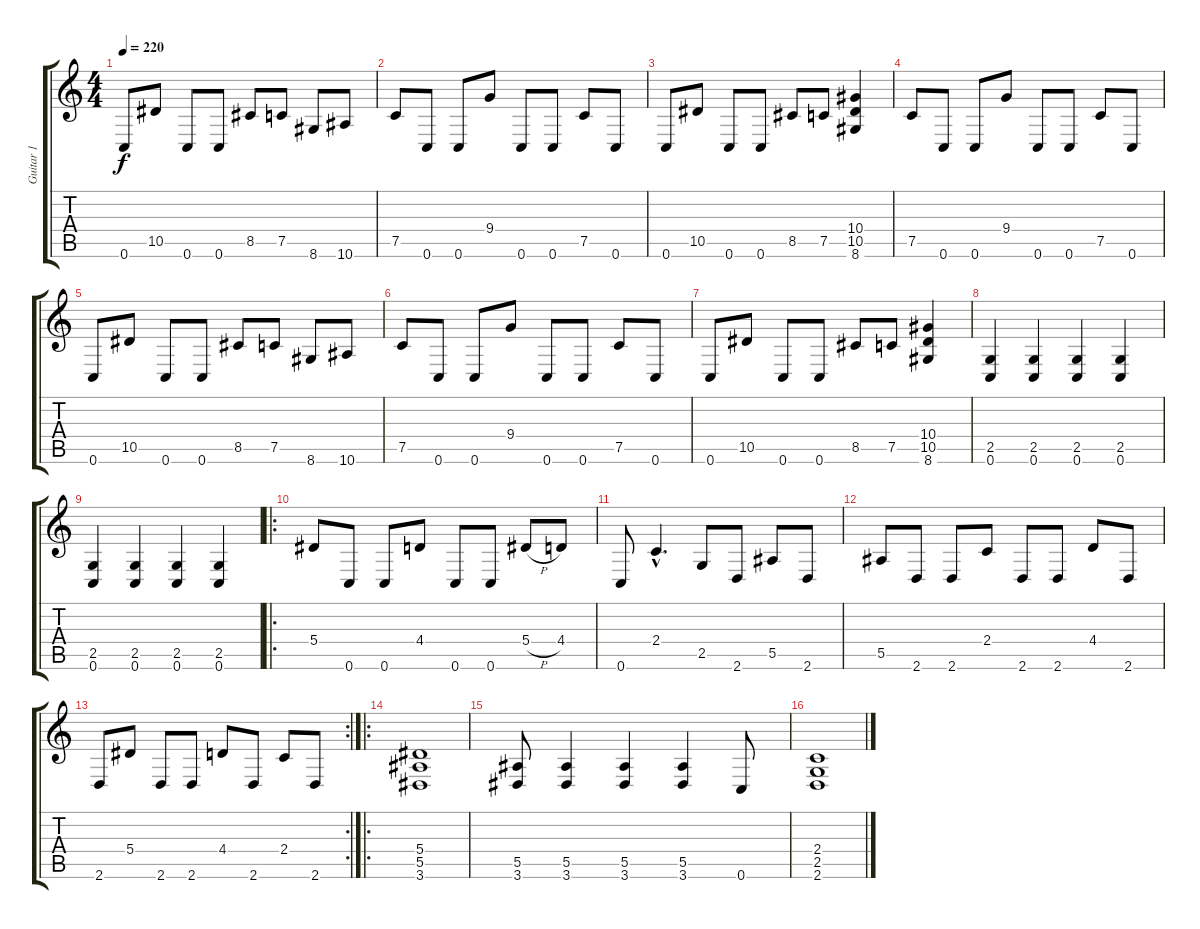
\track ("Guitar 1" "Guitar 1") {instrument distortionguitar}
\staff {score tabs}
\tuning (C4 G3 Eb3 Bb2 F2 C2) {hide}
\ts (4 4)
\tempo 220
\clef g2
\ks c
0.6.8{dy f} 10.5.8 0.6.8 0.6.8 8.5.8 7.5.8 8.6.8 10.6.8 |
7.5.8 0.6.8 0.6.8 9.4.8 0.6.8 0.6.8 7.5.8 0.6.8 |
0.6.8 10.5.8 0.6.8 0.6.8 8.5.8 7.5.8 (10.4 10.5 8.6).4 |
7.5.8 0.6.8 0.6.8 9.4.8 0.6.8 0.6.8 7.5.8 0.6.8 |
0.6.8 10.5.8 0.6.8 0.6.8 8.5.8 7.5.8 8.6.8 10.6.8 |
7.5.8 0.6.8 0.6.8 9.4.8 0.6.8 0.6.8 7.5.8 0.6.8 |
0.6.8 10.5.8 0.6.8 0.6.8 8.5.8 7.5.8 (10.4 10.5 8.6).4 |
(2.5 0.6).4 (2.5 0.6).4 (2.5 0.6).4 (2.5 0.6).4 |
(2.5 0.6).4 (2.5 0.6).4 (2.5 0.6).4 (2.5 0.6).4 |
\ro
5.4.8 0.6.8 0.6.8 4.4.8 0.6.8 0.6.8 5.4{h}.8 4.4.8 |
0.6.8 2.4{hac}.4{d} 2.5.8 2.6.8 5.5.8 2.6.8 |
5.5.8 2.6.8 2.6.8 2.4.8 2.6.8 2.6.8 4.4.8 2.6.8 |
\rc 2
2.6.8 5.4.8 2.6.8 2.6.8 4.4.8 2.6.8 2.4.8 2.6.8 |
\ro
(5.4 5.5 3.6).1 |
(5.5 3.6).8 (5.5 3.6).4 (5.5 3.6).4 (5.5 3.6).4 0.6.8 |
(2.4 2.5 2.6).1
